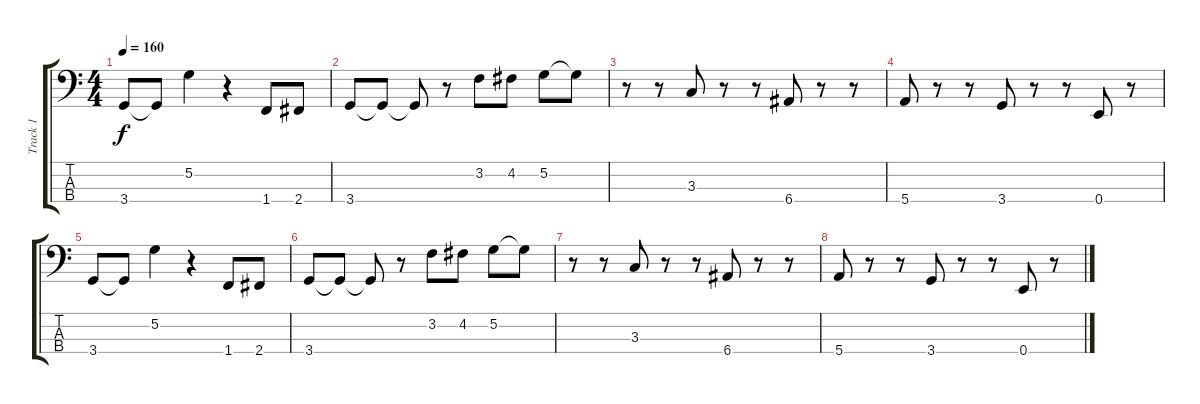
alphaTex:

\track ("Track 1" "Track 1") {instrument electricbasspick}
\staff {score tabs}
\tuning (G2 D2 A1 E1) {hide}
\ts (4 4)
\tempo 160
\clef f4
\ks c
3.4.8{dy f} 3.4{t}.8 5.2.4 r.4 1.4.8 2.4.8 |
3.4.8 3.4{t}.8 3.4{t}.8 r.8 3.2.8 4.2.8 5.2.8 5.2{t}.8 |
r.8 r.8 3.3.8 r.8 r.8 6.4.8 r.8 r.8 |
5.4.8 r.8 r.8 3.4.8 r.8 r.8 0.4.8 r.8 |
3.4.8 3.4{t}.8 5.2.4 r.4 1.4.8 2.4.8 |
3.4.8 3.4{t}.8 3.4{t}.8 r.8 3.2.8 4.2.8 5.2.8 5.2{t}.8 |
r.8 r.8 3.3.8 r.8 r.8 6.4.8 r.8 r.8 |
5.4.8 r.8 r.8 3.4.8 r.8 r.8 0.4.8 r.8
